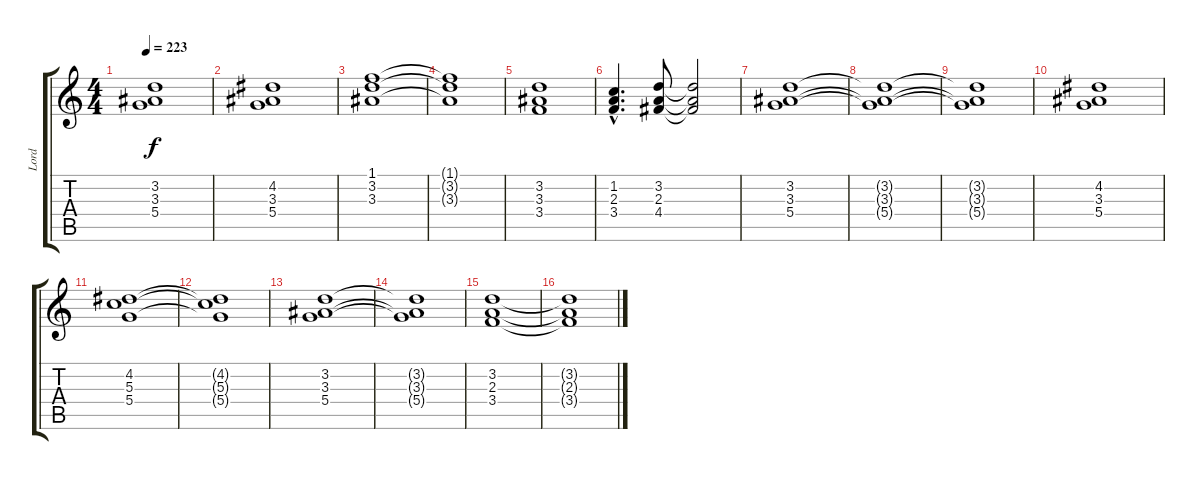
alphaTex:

\track ("Lord" "Lord") {instrument rockorgan}
\staff {score tabs}
\tuning (E5 B4 G4 D4 A3 E3) {hide}
\ts (4 4)
\tempo 223
\clef g2
\ks c
(3.2{t} 3.3{t} 5.4{t}).1{dy f} |
(4.2 3.3 5.4).1 |
(1.1 3.2 3.3).1 |
(1.1{t} 3.2{t} 3.3{t}).1 |
(3.2 3.3 3.4).1 |
(1.2{hac} 2.3{hac} 3.4{hac}).4{d} (3.2 2.3 4.4).8 (3.2{t} 2.3{t} 4.4{t}).2 |
(3.2 3.3 5.4).1 |
(3.2{t} 3.3{t} 5.4{t}).1 |
(3.2{t} 3.3{t} 5.4{t}).1 |
(4.2 3.3 5.4).1 |
(4.2 5.3 5.4).1 |
(4.2{t} 5.3{t} 5.4{t}).1 |
(3.2 3.3 5.4).1 |
(3.2{t} 3.3{t} 5.4{t}).1 |
(3.2 2.3 3.4).1 |
(3.2{t} 2.3{t} 3.4{t}).1
